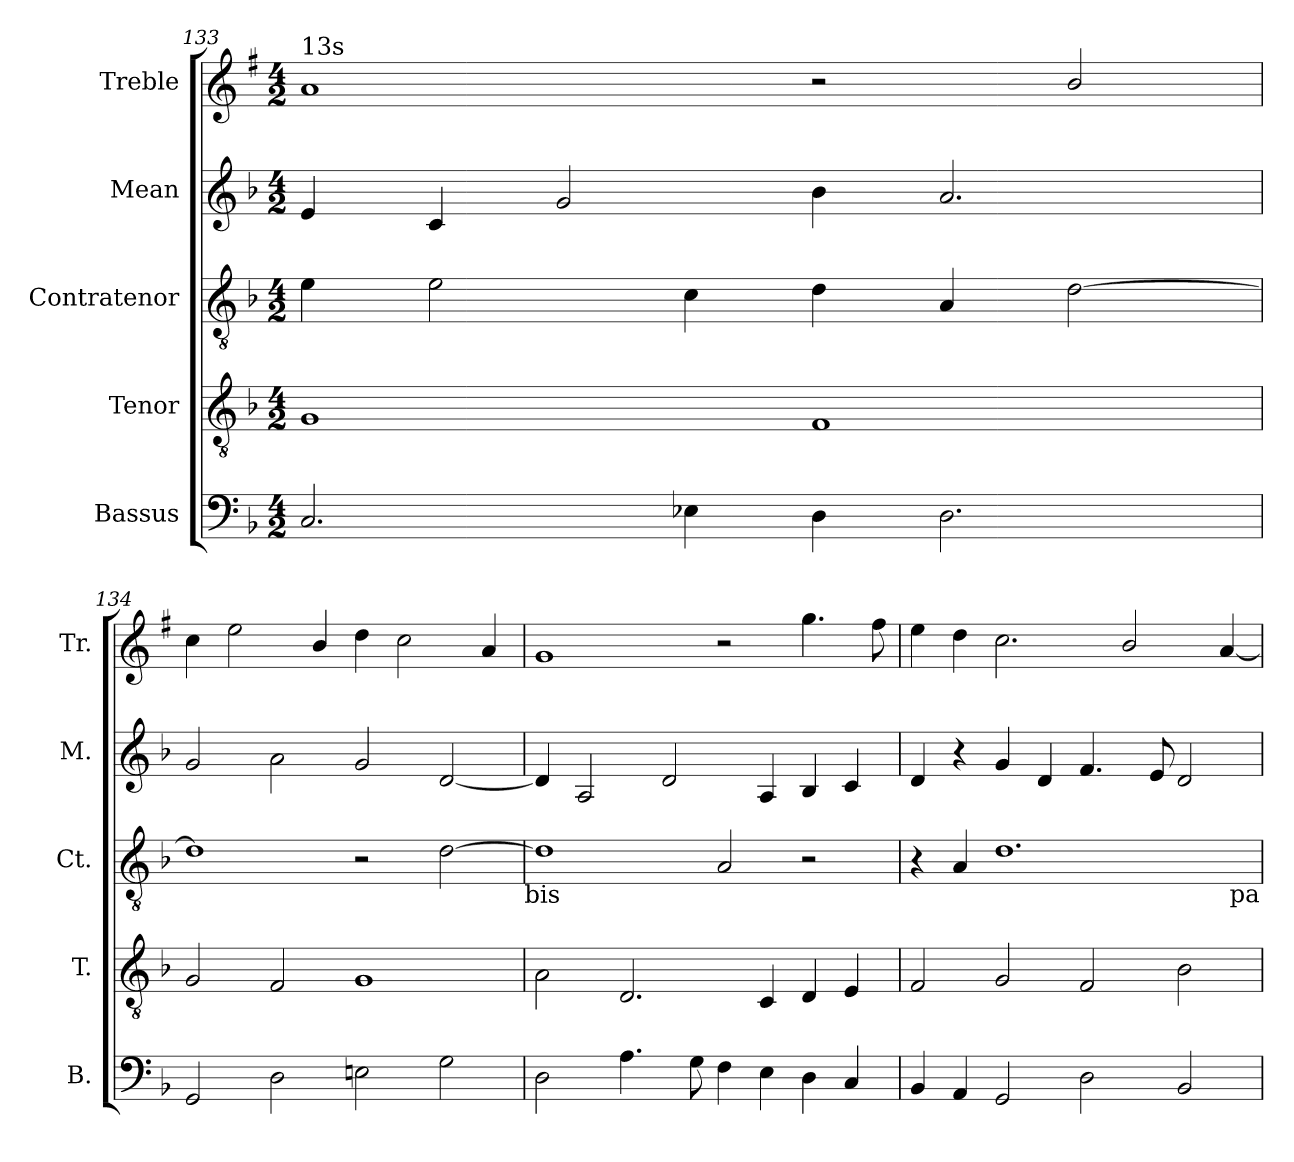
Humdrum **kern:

**kern	**kern	**kern	**kern	**kern
*part5	*part4	*part3	*part2	*part1
*staff5	*staff4	*staff3	*staff2	*staff1
*I"Bassus	*I"Tenor	*I"Contratenor	*I"Mean	*I"Treble
*I'B.	*I'T.	*I'Ct.	*I'M.	*I'Tr.
!!LO:LB:g=z
*clefF4	*clefGv2	*clefGv2	*clefG2	*clefG2
*ITrd7c12	*	*	*	*ITrd1c2
*k[b-]	*k[b-]	*k[b-]	*k[b-]	*k[b-]
*F:	*F:	*F:	*F:	*F:
*M4/2	*M4/2	*M4/2	*M4/2	*M4/2
=133	=133	=133	=133	=133
!	!	!	!	!LO:TX:a:t=13s
2.CC/	1G	4e\	4e/	1g
.	.	2e\	4c/	.
.	.	.	2g/	.
4EE-X\	.	4c\	.	.
4DD\	1F	4d\	4b-\	2r
2.DD\	.	4A/	2.a/	.
.	.	[>2d\	.	2a/
=134	=134	=134	=134	=134
2GGG/	2G/	1d]	2g/	4b-\
.	.	.	.	2dd\
2DD\	2F/	.	2a\	.
.	.	.	.	4a/
2EEn>\	1G	2r	2g/	4cc\
.	.	.	.	2b-\
2GG\	.	[>2d\	[<2d/	.
.	.	.	.	4g/
!	!	!LO:TX:b:t=bis	!	!
=135	=135	=135	=135	=135
2DD\	2A\	1d]	4d/]	1f
.	.	.	2A/	.
4.AA\	2.D/	.	.	.
.	.	.	2d/	.
8GG\	.	.	.	.
4FF\	.	2A/	.	2r
4EE>\	4C/	.	4A/	.
4DD\	4D/	2r	4B-/	4.ff\
4CC/	4E/	.	4c/	.
.	.	.	.	8ee\
=136	=136	=136	=136	=136
4BBB-/	2F/	4r	4d/	4dd\
4AAA/	.	4A/	4r	4cc\
2GGG/	2G/	1.d	4g/	2.b-\
.	.	.	4d/	.
2DD\	2F/	.	4.f/	.
.	.	.	.	2a/
.	.	.	8e/	.
2BBB-/	2B-\	.	2d/	.
.	.	.	.	[<4g/
!	!	!LO:TX:b:t=pa	!	!
=	=	=	=	=
*-	*-	*-	*-	*-
